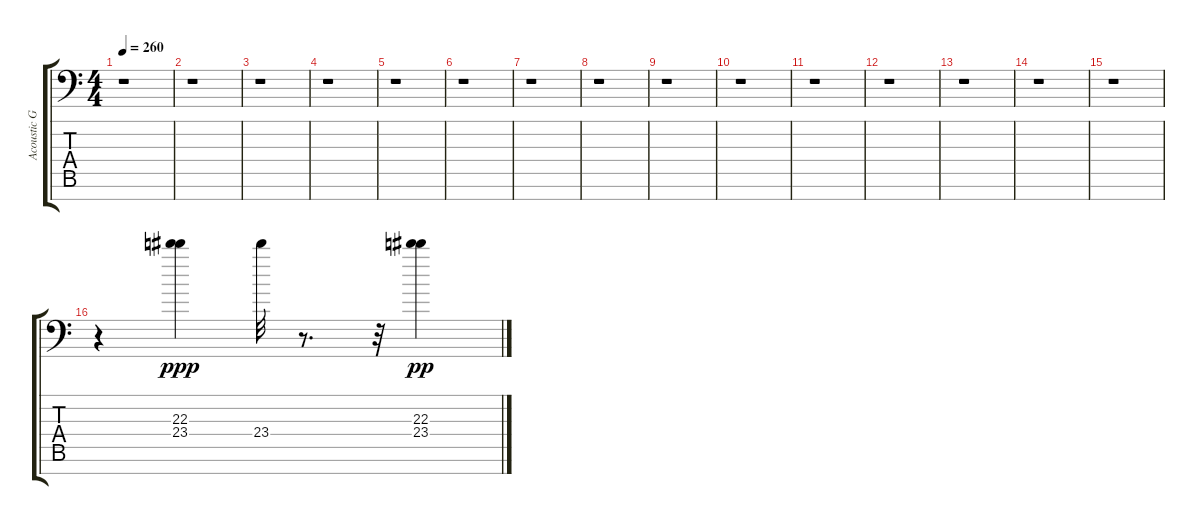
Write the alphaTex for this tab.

\track ("Acoustic Guitar" "Acoustic G") {instrument acousticguitarsteel}
\staff {score tabs}
\tuning (Eb4 Bb3 F3 Eb3 Bb2 F2 Bb1) {hide}
\ts (4 4)
\tempo 260
\clef f4
\ks c
r.1{dy fff} |
r.1 |
r.1 |
r.1 |
r.1 |
r.1 |
r.1 |
r.1 |
r.1 |
r.1 |
r.1 |
r.1 |
r.1 |
r.1 |
r.1 |
r.4 (22.3 23.4).4{dy ppp balance 0 instrument distortionguitar} 23.4.32 r.8{d} r.32 (22.3 23.4).4{dy pp}
